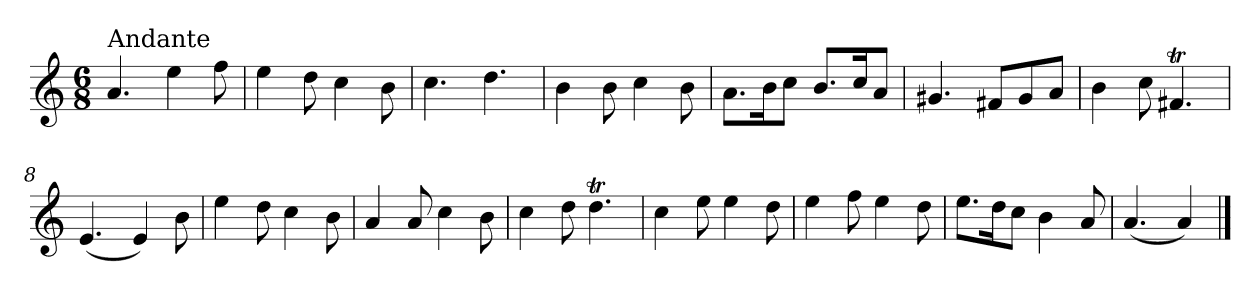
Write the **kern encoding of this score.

**kern
*part1
*staff1
*clefG2
*k[]
*C:
*M6/8
=1
!LO:TX:a:t=Andante
4.a/
4ee\
8ff\
=2
4ee\
8dd\
4cc\
8b\
=3
4.cc\
4.dd\
=4
4b\
8b\
4cc\
8b\
=5
8.a\L
16b\K
8cc\J
8.b/L
16cc/K
8a/J
=6
4.g#X/
8f#X/L
8g#/
8a/J
!!LO:LB:g=z
=7
4b\
8cc\
4.f#Xt/
=8
(<4.e/
4e/)
8b\
=9
4ee\
8dd\
4cc\
8b\
=10
4a/
8a/
4cc\
8b\
=11
4cc\
8dd\
4.ddT\
=12
4cc\
8ee\
4ee\
8dd\
=13
4ee\
8ff\
4ee\
8dd\
!!LO:LB:g=z
=14
8.ee\L
16dd\K
8cc\J
4b\
8a/
=15
(<4.a/
4a/)
==
*-
